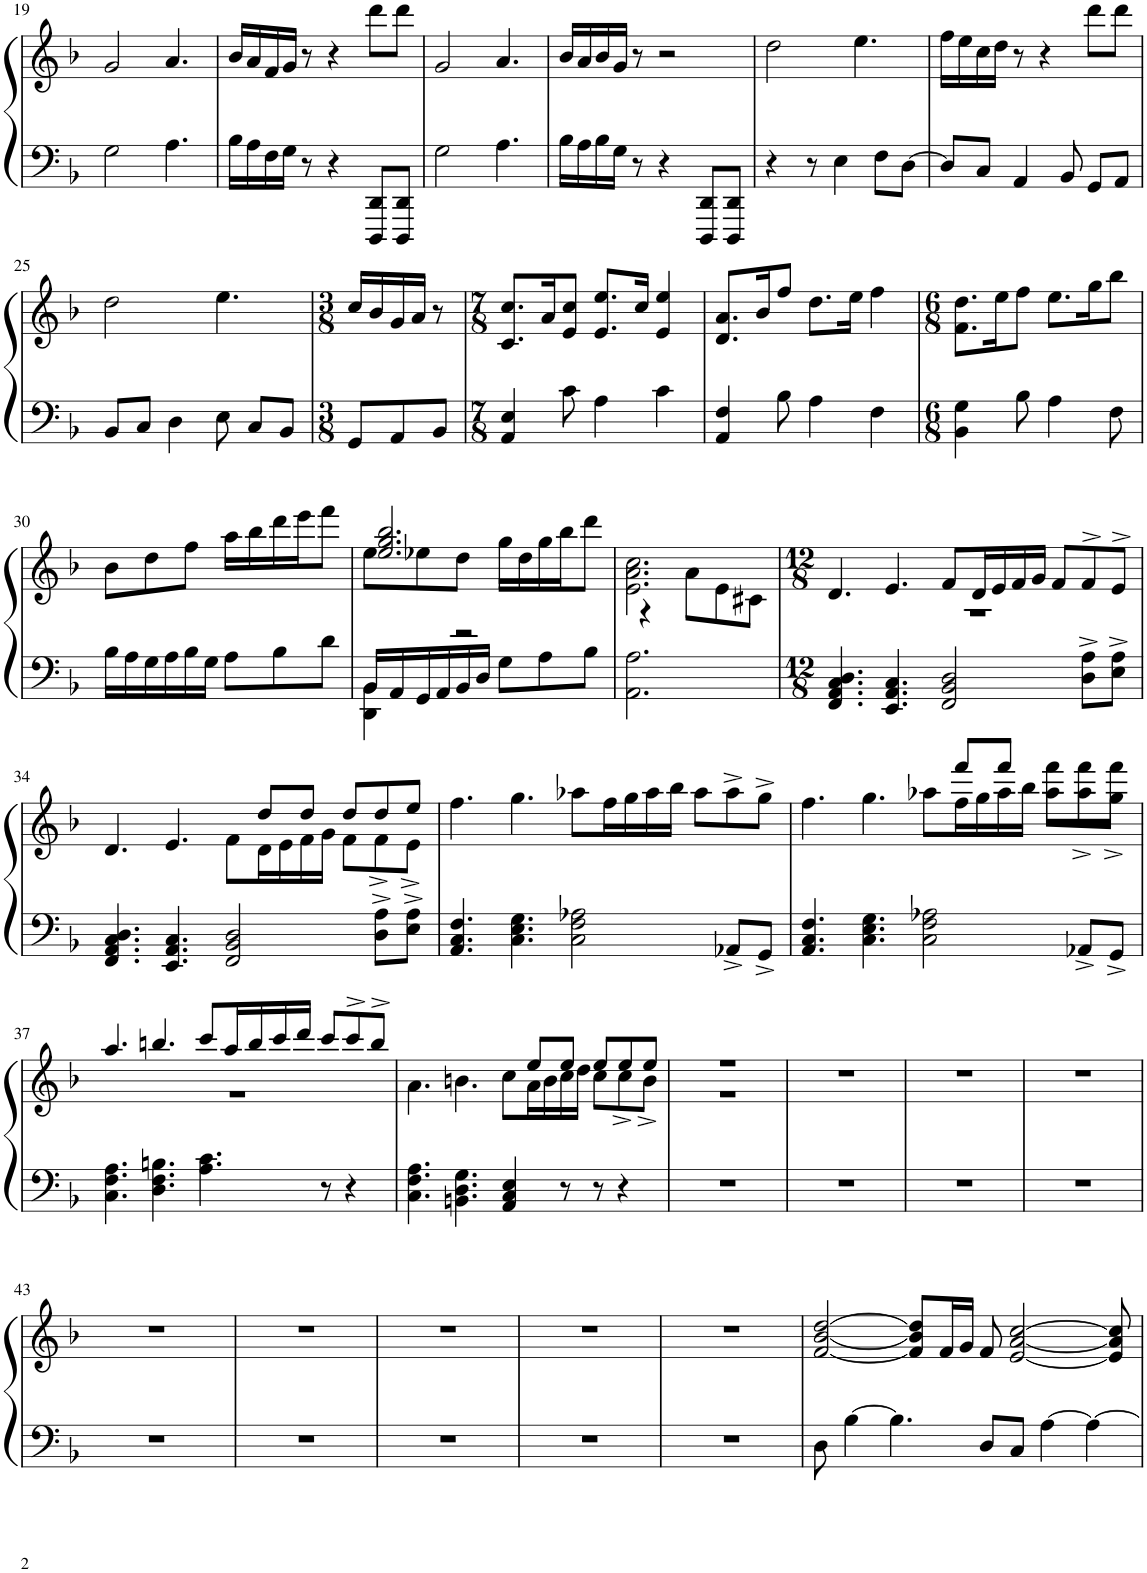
**kern	**kern
*part1	*part1
*staff2	*staff1
*I"Piano	*
*I'Pno.	*
!!LO:PB:g=z
*clefF4	*clefG2
*k[b-]	*k[b-]
*M7/8	*M7/8
=19	=19
2G\	2g/
4.A\	4.a/
=20	=20
16B-\LL	16b-/LL
16A\	16a/
16F\	16f/
16G\JJ	16g/JJ
8r	8r
4r	4r
8DDD/ 8DD/L	8ddd\L
8DDD/ 8DD/J	8ddd\J
=21	=21
2G\	2g/
4.A\	4.a/
=22	=22
16B-\LL	16b-/LL
16A\	16a/
16B-\	16b-/
16G\JJ	16g/JJ
8r	8r
4r	2r
8DDD/ 8DD/L	.
8DDD/ 8DD/J	.
=23	=23
4r	2dd\
8r	.
4E\	.
.	4.ee\
8F\L	.
[8D\J	.
=24	=24
8D/L]	16ff\LL
.	16ee\
8C/J	16cc\
.	16dd\JJ
4AA/	8r
.	4r
8BB-/	.
8GG/L	8ddd\L
8AA/J	8ddd\J
!!LO:LB:g=z
=25	=25
8BB-/L	2dd\
8C/J	.
4D\	.
8E\	4.ee\
8C/L	.
8BB-/J	.
=26	=26
*M3/8	*M3/8
8GG/L	16cc/LL
.	16b-/
8AA/	16g/
.	16a/JJ
8BB-/J	8r
=27	=27
*M7/8	*M7/8
4AA/ 4E/	8.c/ 8.cc/L
.	16a/K
8c\	8e/ 8cc/J
4A\	8.e/ 8.ee/L
.	16cc/Jk
4c\	4e/ 4ee/
=28	=28
4AA/ 4F/	8.d/ 8.a/L
.	16b-/K
8B-\	8ff/J
4A\	8.dd\L
.	16ee\Jk
4F\	4ff\
=29	=29
*M6/8	*M6/8
4BB-\ 4G\	8.f\ 8.dd\L
.	16ee\K
8B-\	8ff\J
4A\	8.ee\L
.	16gg\K
8F\	8bb-\J
!!LO:LB:g=z
=30	=30
16B-\LL	8b-\L
16A\	.
16G\	8dd\
16A\	.
16B-\	8ff\J
16G\JJ	.
8A\L	16aa\LL
.	16bb-\
8B-\	16ddd\
.	16eee\J
8d\J	8fff\J
=31	=31
*^	*^
4DD\ 4BB-\	16BB-/LL	2.ee/ 2.gg/ 2.bb-/	8ee\L
.	16AA/	.	.
.	16GG/	.	8ee-X\
.	16AA/	.	.
2r	16BB-/	.	8dd\J
.	16D/JJ	.	.
.	8G\L	.	16gg\LL
.	.	.	16dd\
.	8A\	.	16gg\
.	.	.	16bb-\J
.	8B-\J	.	8ddd\J
*v	*v	*	*
=32	=32	=32
2.AA\ 2.A\	2.e\ 2.a\ 2.cc\	8ryy
.	.	4r
.	.	8a\L
.	.	8e\
.	.	8c#X\J
=33	=33	=33
*M12/8	*M12/8	*
4.FF/ 4.AA/ 4.C/ 4.D/	4.d/	1.r
4.EE/ 4.AA/ 4.C/	4.e/	.
2FF/ 2BB-/ 2D/	8f/L	.
.	16d/L	.
.	16e/	.
.	16f/	.
.	16g/JJ	.
.	8f/L	.
8D\^ 8A\^L	8f^/	.
8E\^ 8A\^J	8e^/J	.
!!LO:LB:g=z	!!
=34	=34	=34
4.FF/ 4.AA/ 4.C/ 4.D/	4.d/	2..ryy
4.EE/ 4.AA/ 4.C/	4.e/	.
2FF/ 2BB-/ 2D/	8f\L	.
.	16d\L	8dd/L
.	16e\	.
.	16f\	8dd/J
.	16g\JJ	.
.	8f\L	8dd/L
8D\^ 8A\^L	8f^<\	8dd/
8E\^ 8A\^J	8e^<\J	8ee/J
*	*v	*v
=35	=35
4.AA/ 4.C/ 4.F/	4.ff\
4.C\ 4.E\ 4.G\	4.gg\
2C\ 2F\ 2A-X\	8aa-X\L
.	16ff\L
.	16gg\
.	16aa-\
.	16bb-\JJ
.	8aa-\L
8AA-X^/L	8aa-^\
8GG^/J	8gg^\J
=36	=36
*	*^
4.AA/ 4.C/ 4.F/	4.ff\	2..ryy
4.C\ 4.E\ 4.G\	4.gg\	.
2C\ 2F\ 2A-X\	8aa-X\L	.
.	16ff\L	8fff/L
.	16gg\	.
.	16aa-\	8fff/J
.	16bb-\JJ	.
.	8aa-\L	8fff\L
8AA-X^/L	8aa-^<\	8fff\
8GG^/J	8gg^<\J	8fff\J
!!LO:LB:g=z	!!
=37	=37	=37
4.C\ 4.F\ 4.A\	4.aa/	1.r
4.D\ 4.F\ 4.Bn\	4.bbn/	.
4.A\ 4.c\	8ccc/L	.
.	16aa/L	.
.	16bb/	.
.	16ccc/	.
.	16ddd/JJ	.
8r	8ccc/L	.
4r	8ccc^/	.
.	8bb^/J	.
=38	=38	=38
4.C\ 4.F\ 4.A\	4.a\	2..ryy
4.BBn\ 4.D\ 4.G\	4.bn\	.
4AA/ 4C/ 4E/	8cc\L	.
.	16a\L	8ee/L
.	16b\	.
8r	16cc\	8ee/J
.	16dd\JJ	.
8r	8cc\L	8ee/L
4r	8cc^<\	8ee/
.	8b^<\J	8ee/J
=39	=39	=39
1.r	1.r	1.r
*	*v	*v
=40	=40
1.r	1.r
=41	=41
1.r	1.r
=42	=42
1.r	1.r
!!LO:LB:g=z
=43	=43
1.r	1.r
=44	=44
1.r	1.r
=45	=45
1.r	1.r
=46	=46
1.r	1.r
=47	=47
1.r	1.r
=48	=48
8D\	[2f/ [2b-/ [2dd/
[4B-\	.
4.B-\]	.
.	8f/] 8b-/] 8dd/]L
.	16f/L
.	16g/JJ
8D/L	8f/
8C/J	[2e/ [2a/ [2cc/
[4A\	.
4A\_	.
.	8e/] 8a/] 8cc/]
=	=
*-	*-
